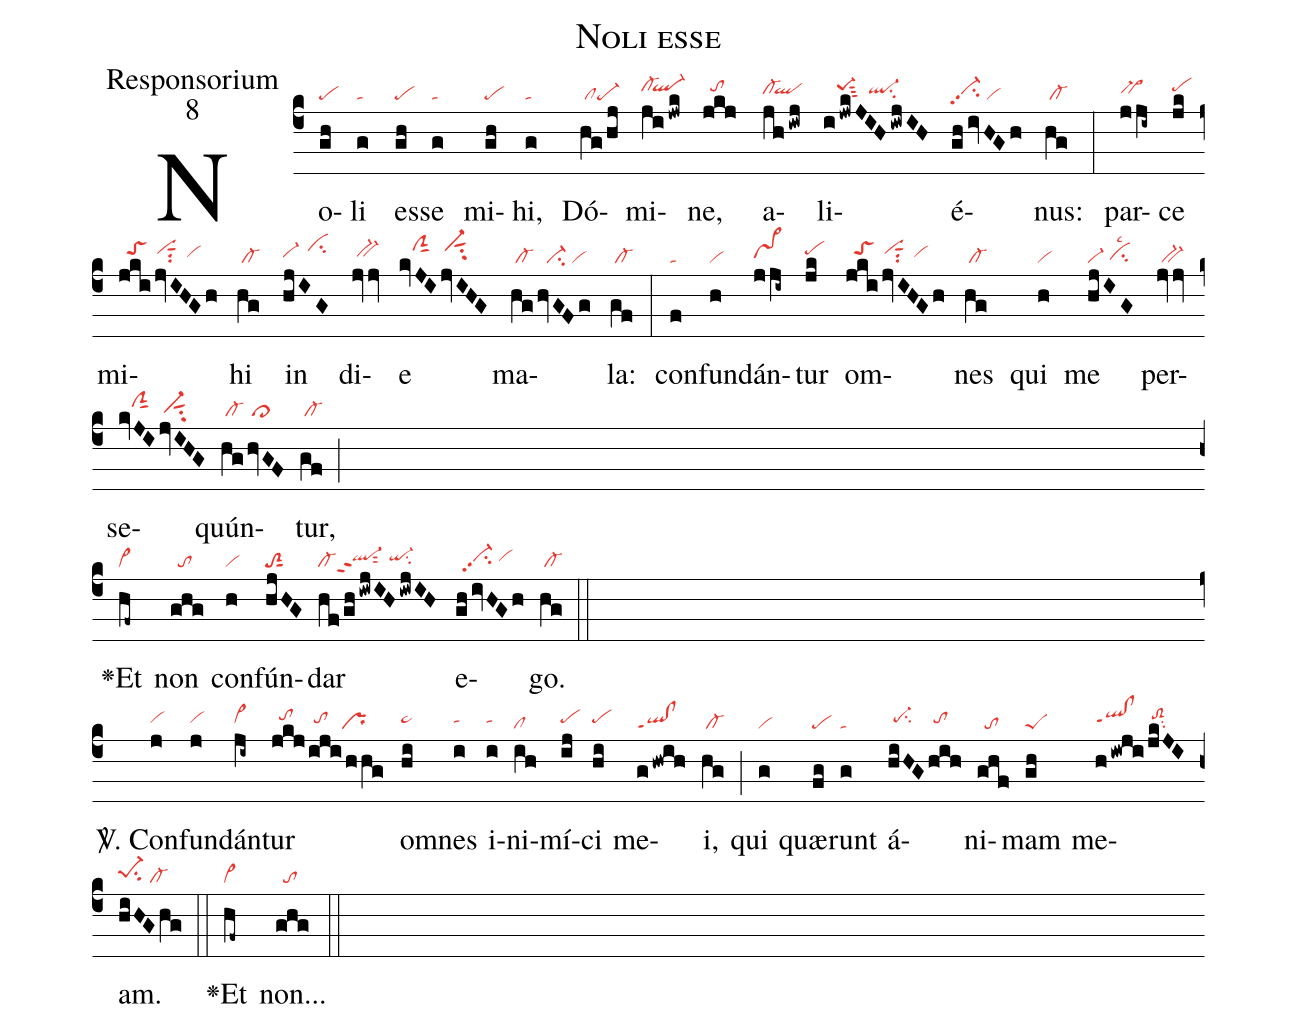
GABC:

name:Noli esse;
office-part:Responsorium;
mode:8;
nabc-lines:1;
%%
(c4)No(gh|pe)li(g|ta) es(gh|pe)se(g|ta) mi(gh|pe)hi,(g|ta) Dó(hg/hj|/clpe-)mi(jijwk|cl-hi``ql-hi)ne,(jkj|//tohi)
a(jhiwj|cl-hh``qlhh)li(ijwkJIHiwjIH|///pe-1hisut3//ql-hhsu2)é(ghivHGh|vi-hhpp2su2/vi)nus:(hg|/cl-) (:)
par(j/ji~|bv>hh)ce(jk|pehi) mi(jki/jvIHGh|//toShi//vihisut1su2//vihh)hi(hg|/cl-)
in(hjIG|vi-hh//cihj) di(jvv|/bv-hh)e(kvJIjvIHG|///ciGhj///vi-hjsut1su2) ma(hghvGFg|/cl-///ci-/vi)la:(gf|/cl-) (:)
con(f|ta)fun(h|vi)dán(j/ji~|pr~hh)tur(jk|pehi) om(jki/jvIHGh|//toShi//vihisut1su2//vihh)nes(hg|/cl-)
qui(h|vi) me(hjIG|vi-/cihglsc2)  per(jvv|/bv-)se(kvJIjvIHG|///ciGhi///vi-hgsut1su2)quún(hghvGF|/cl-//ci~)tur,(gf|/cl-) (;Z)

<v>\greheightstar</v> Et(hf~|cl~) non(ghg|//to) con(h|vi)fún(hjHG|toS2sut1)dar(hf/gh/iwjIHiwjIH|cl-ql-hhppt2sut2/qi-hhsu2) e(ghivHGh|//vi-hhpp2su2/vihh)go.(hg|/cl-) (::Z)

<sp>V/</sp>. Con(j|vihh)fun(j|vihh)dán(ji~|cl~hh)tur(jkj/iji/h/hg|//tohi/////tohh///pr)
om(hi|pe~hh)nes(i|tahh) i(i|tahh)ni(ih|cl)mí(ij|pehh)ci(hi|pehh) me(ghwih|ql!clppt1)i,(hg|/cl-) (;)
qui(g|vi) quæ(fg|pe)runt(g|ta) á(hiHGhih|/pe-hhsu2/////tohh)ni(ghf|//to)mam(gh|peS)
me(hiwji/jkJI|qlhh!clhhppt1///toS2hisu2)am.(hiHGhg|pe-1hhsu2/cl-) (::)

<v>\greheightstar</v> Et(hf~|cl~) non...(ghg|//to) (::)
